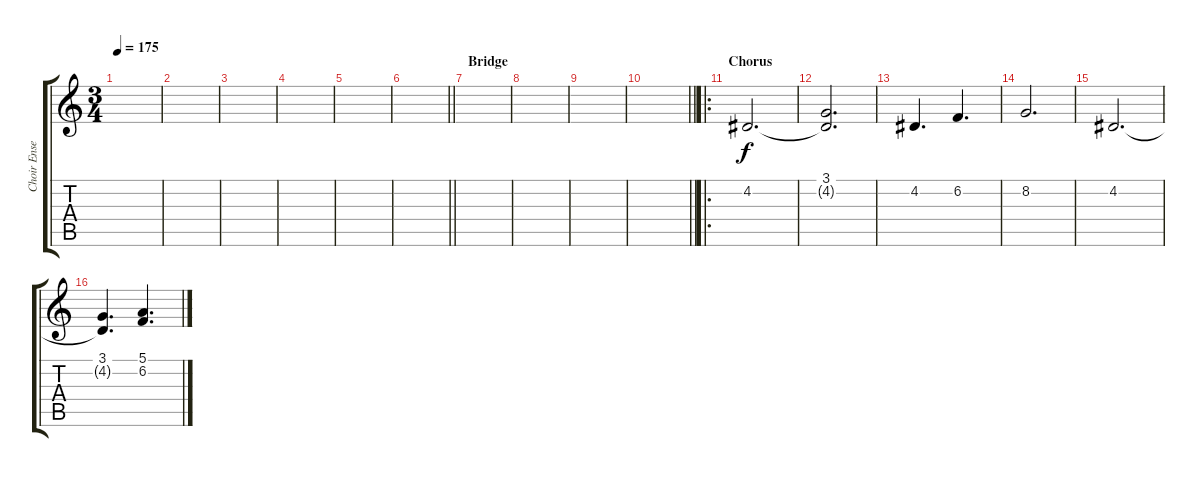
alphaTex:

\track ("Choir Ensemble" "Choir Ense") {instrument pad4choir}
\staff {score tabs}
\tuning (E4 B3 G3 D3 A2 E2) {hide}
\ts (3 4)
\tempo 175
\clef g2
\ks c
|
|
|
|
|
\barLineRight lightlight
|
\section ("" "Bridge")
|
|
|
\barLineRight lightlight
|
\ro
\section ("" "Chorus")
4.2.2{d instrument pad4choir} |
(3.1 4.2{t}).2{d} |
4.2.4{d} 6.2.4{d} |
8.2.2{d} |
4.2.2{d} |
(3.1 4.2{t}).4{d} (5.1 6.2).4{d}
